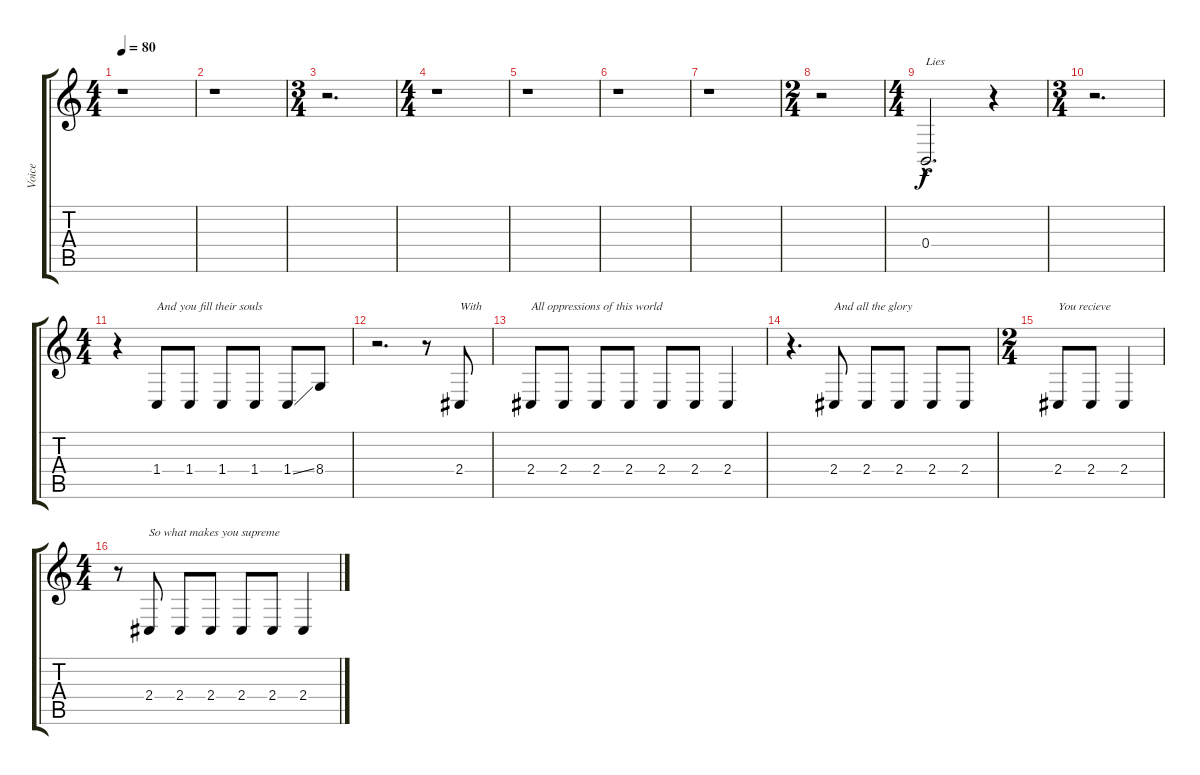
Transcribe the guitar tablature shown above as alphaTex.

\track ("Voice" "Voice") {instrument lead8bassandlead}
\staff {score tabs}
\tuning (Db4 Ab3 E3 B2 Gb2 B1) {hide}
\ts (4 4)
\tempo 80
\clef g2
\ks c
r.1{dy f} |
r.1 |
\ts (3 4)
r.2{d} |
\ts (4 4)
r.1 |
r.1 |
r.1 |
r.1 |
\ts (2 4)
r.2 |
\ts (4 4)
0.4{hac}.2{d txt "Lies"} r.4 |
\ts (3 4)
r.2{d} |
\ts (4 4)
r.4 1.4.8{txt "And you fill their souls"} 1.4.8 1.4.8 1.4.8 1.4{ss}.8 8.4.8 |
r.2{d} r.8 2.4.8{txt "With"} |
2.4.8{txt "All oppressions of this world"} 2.4.8 2.4.8 2.4.8 2.4.8 2.4.8 2.4.4 |
r.4{d} 2.4.8{txt "And all the glory"} 2.4.8 2.4.8 2.4.8 2.4.8 |
\ts (2 4)
2.4.8{txt "You recieve"} 2.4.8 2.4.4 |
\ts (4 4)
r.8 2.4.8{txt "So what makes you supreme"} 2.4.8 2.4.8 2.4.8 2.4.8 2.4.4
